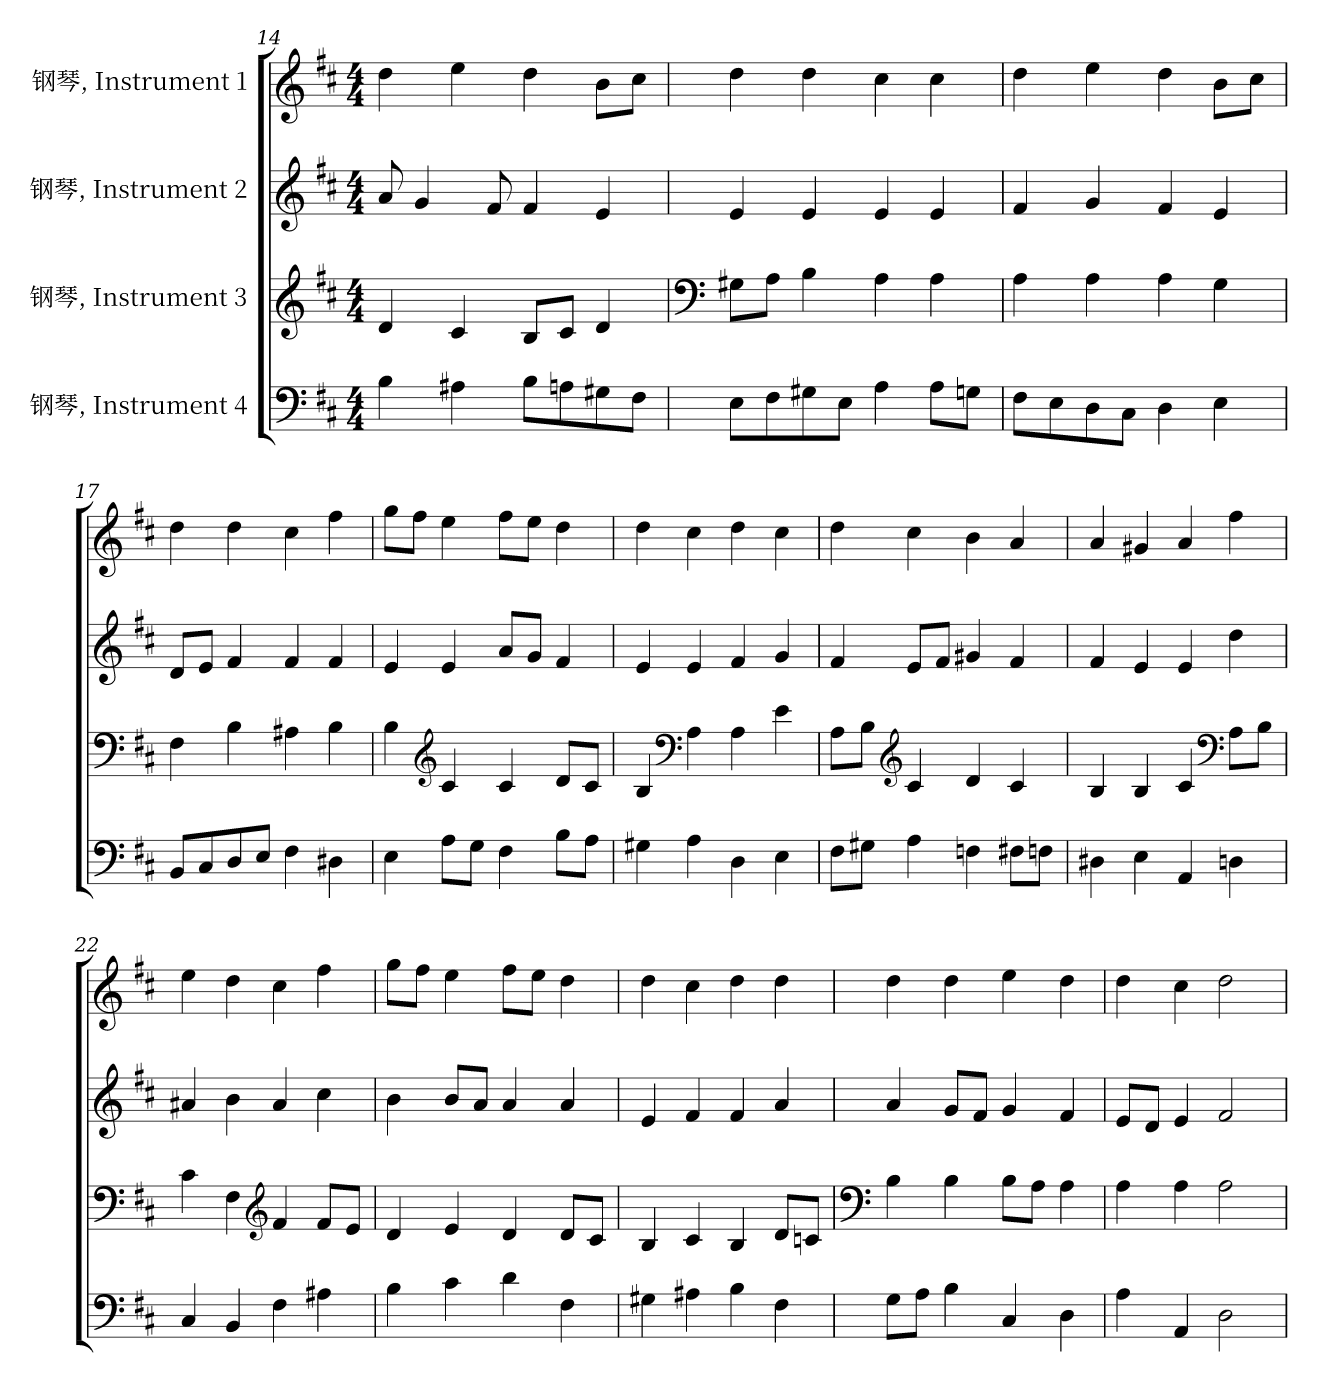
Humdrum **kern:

**kern	**kern	**kern	**kern
*part4	*part3	*part2	*part1
*staff4	*staff3	*staff2	*staff1
*I"钢琴, Instrument 4	*I"钢琴, Instrument 3	*I"钢琴, Instrument 2	*I"钢琴, Instrument 1
*clefF4	*clefG2	*clefG2	*clefG2
*k[f#c#]	*k[f#c#]	*k[f#c#]	*k[f#c#]
*M4/4	*M4/4	*M4/4	*M4/4
=14	=14	=14	=14
4B\	4d/	8a/	4dd\
.	.	4g/	.
4A#X\	4c#/	.	4ee\
.	.	8f#/	.
8B\L	8B/L	4f#/	4dd\
8An\	8c#/J	.	.
8G#X\	4d/	4e/	8b\L
8F#\J	.	.	8cc#\J
!!LO:PB:g=z
=15	=15	=15	=15
*	*clefF4	*	*
8E\L	8G#X\L	4e/	4dd\
8F#\	8A\J	.	.
8G#X\	4B\	4e/	4dd\
8E\J	.	.	.
4A\	4A\	4e/	4cc#\
8A\L	4A\	4e/	4cc#\
8Gn\J	.	.	.
=16	=16	=16	=16
8F#\L	4A\	4f#/	4dd\
8E\	.	.	.
8D\	4A\	4g/	4ee\
8C#\J	.	.	.
4D\	4A\	4f#/	4dd\
4E\	4G\	4e/	8b\L
.	.	.	8cc#\J
=17	=17	=17	=17
8BB/L	4F#\	8d/L	4dd\
8C#/	.	8e/J	.
8D/	4B\	4f#/	4dd\
8E/J	.	.	.
4F#\	4A#X\	4f#/	4cc#\
4D#X\	4B\	4f#/	4ff#\
=18	=18	=18	=18
4E\	4B\	4e/	8gg\L
.	.	.	8ff#\J
*	*clefG2	*	*
8A\L	4c#/	4e/	4ee\
8G\J	.	.	.
4F#\	4c#/	8a/L	8ff#\L
.	.	8g/J	8ee\J
8B\L	8d/L	4f#/	4dd\
8A\J	8c#/J	.	.
=19	=19	=19	=19
4G#X\	4B/	4e/	4dd\
*	*clefF4	*	*
4A\	4A\	4e/	4cc#\
4D\	4A\	4f#/	4dd\
4E\	4e\	4g/	4cc#\
!!LO:LB:g=z
=20	=20	=20	=20
8F#\L	8A\L	4f#/	4dd\
8G#X\J	8B\J	.	.
*	*clefG2	*	*
4A\	4c#/	8e/L	4cc#\
.	.	8f#/J	.
4Fn\	4d/	4g#X/	4b\
8F#X\L	4c#/	4f#/	4a/
8Fn\J	.	.	.
=21	=21	=21	=21
4D#X\	4B/	4f#/	4a/
4E\	4B/	4e/	4g#X/
4AA/	4c#/	4e/	4a/
*	*clefF4	*	*
4Dn\	8A\L	4dd\	4ff#\
.	8B\J	.	.
=22	=22	=22	=22
4C#/	4c#\	4a#X/	4ee\
4BB/	4F#\	4b\	4dd\
*	*clefG2	*	*
4F#\	4f#/	4a#/	4cc#\
4A#X\	8f#/L	4cc#\	4ff#\
.	8e/J	.	.
=23	=23	=23	=23
4B\	4d/	4b\	8gg\L
.	.	.	8ff#\J
4c#\	4e/	8b/L	4ee\
.	.	8a/J	.
4d\	4d/	4a/	8ff#\L
.	.	.	8ee\J
4F#\	8d/L	4a/	4dd\
.	8c#/J	.	.
!!LO:LB:g=z
=24	=24	=24	=24
4G#X\	4B/	4e/	4dd\
4A#X\	4c#/	4f#/	4cc#\
4B\	4B/	4f#/	4dd\
4F#\	8d/L	4a/	4dd\
.	8cn/J	.	.
=25	=25	=25	=25
*	*clefF4	*	*
8G\L	4B\	4a/	4dd\
8A\J	.	.	.
4B\	4B\	8g/L	4dd\
.	.	8f#/J	.
4C#/	8B\L	4g/	4ee\
.	8A\J	.	.
4D\	4A\	4f#/	4dd\
=26	=26	=26	=26
4A\	4A\	8e/L	4dd\
.	.	8d/J	.
4AA/	4A\	4e/	4cc#\
2D\	2A\	2f#/	2dd\
=	=	=	=
*-	*-	*-	*-
